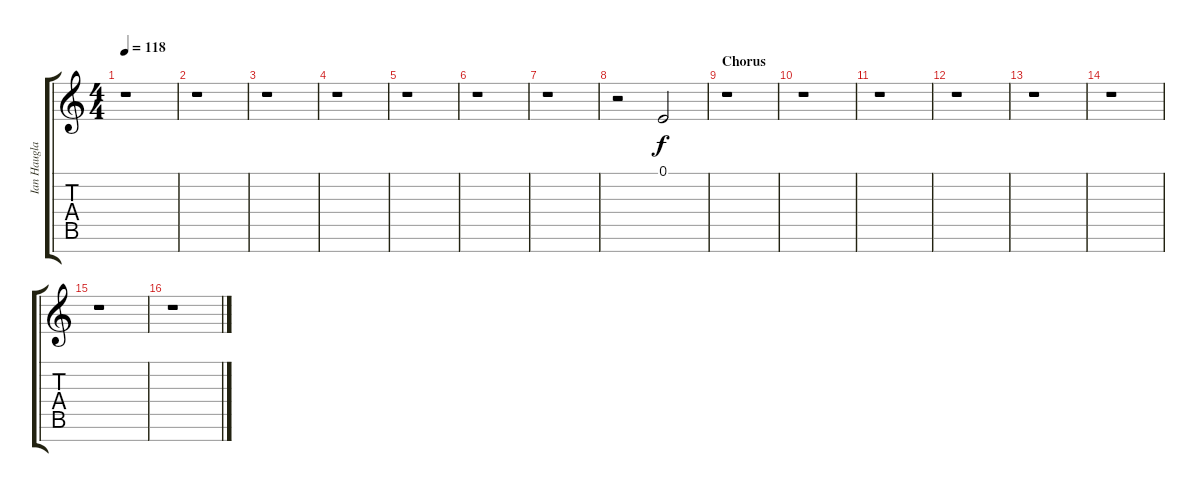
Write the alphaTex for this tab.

\track ("Ian Haugland - Drums (Reverse Cymbal)" "Ian Haugla") {instrument reversecymbal}
\staff {score tabs}
\tuning (E4 B3 G3 D3 A2 E2 B1) {hide}
\ts (4 4)
\tempo 118
\clef g2
\ks c
r.1{dy f} |
r.1 |
r.1 |
r.1 |
r.1 |
r.1 |
r.1 |
r.2 0.1.2 |
\section ("" "Chorus")
r.1 |
r.1 |
r.1 |
r.1 |
r.1 |
r.1 |
r.1 |
r.1
